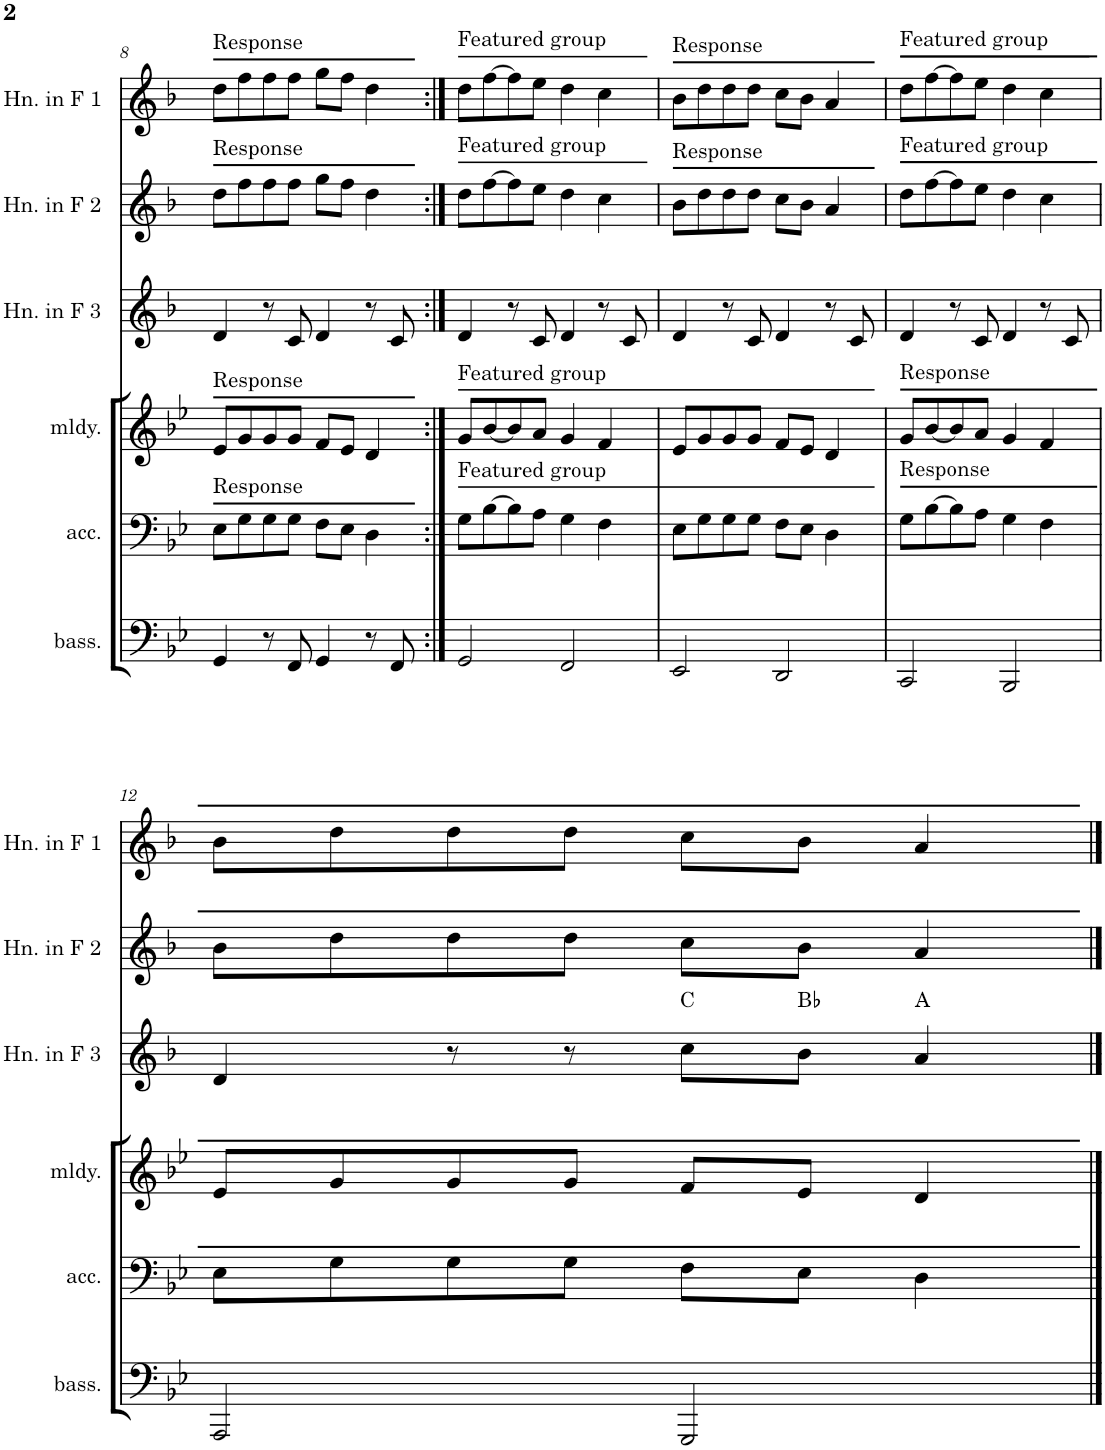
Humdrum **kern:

**kern	**kern	**kern	**kern	**harte	**kern	**kern
*part6	*part5	*part4	*part3	*part3	*part2	*part1
*staff6	*staff5	*staff4	*staff3	*	*staff2	*staff1
*I"Bass (C)	*I"Accompaniment (C)	*I"Melody (C)	*I"Bass (F)	*	*I"Accompaniment (F)	*I"Melody (F)
*I'bass.	*I'acc.	*I'mldy.	*	*	*	*
!!LO:PB:g=z
*clefF4	*clefF4	*clefG2	*clefG2	*	*clefG2	*clefG2
*	*	*Trd1c2	*Trd4c7	*	*Trd4c7	*Trd4c7
*k[b-e-]	*k[b-e-]	*k[b-e-]	*k[b-]	*	*k[b-]	*k[b-]
*M4/4	*M4/4	*M4/4	*M4/4	*	*M4/4	*M4/4
=8	=8	=8	=8	=8	=8	=8
!	!	!	!	!	!	!LO:TX:a:t=Response
!	!	!	!	!	!LO:TX:a:t=Response	!
!	!	!LO:TX:a:t=Response	!	!	!	!
!	!LO:TX:a:t=Response	!	!	!	!	!
4GG/	8E-\L	8e-/L	4d/	.	8dd\L	8dd\L
.	8G\	8g/	.	.	8ff\	8ff\
8r	8G\	8g/	8r	.	8ff\	8ff\
8FF/	8G\J	8g/J	8c/	.	8ff\J	8ff\J
4GG/	8F\L	8f/L	4d/	.	8gg\L	8gg\L
.	8E-\J	8e-/J	.	.	8ff\J	8ff\J
8r	4D\	4d/	8r	.	4dd\	4dd\
8FF/	.	.	8c/	.	.	.
=9:|!	=9:|!	=9:|!	=9:|!	=9:|!	=9:|!	=9:|!
!	!	!	!	!	!	!LO:TX:a:t=Featured group
!	!	!	!	!	!LO:TX:a:t=Featured group	!
!	!	!LO:TX:a:t=Featured group	!	!	!	!
!	!LO:TX:a:t=Featured group	!	!	!	!	!
2GG/	8G\L	8g/L	4d/	.	8dd\L	8dd\L
.	[8B-\	[8b-/	.	.	[8ff\	[8ff\
.	8B-\]	8b-/]	8r	.	8ff\]	8ff\]
.	8A\J	8a/J	8c/	.	8ee\J	8ee\J
2FF/	4G\	4g/	4d/	.	4dd\	4dd\
.	4F\	4f/	8r	.	4cc\	4cc\
.	.	.	8c/	.	.	.
=10	=10	=10	=10	=10	=10	=10
!	!	!	!	!	!	!LO:TX:a:t=Response
!	!	!	!	!	!LO:TX:a:t=Response	!
2EE-/	8E-\L	8e-/L	4d/	.	8b-\L	8b-\L
.	8G\	8g/	.	.	8dd\	8dd\
.	8G\	8g/	8r	.	8dd\	8dd\
.	8G\J	8g/J	8c/	.	8dd\J	8dd\J
2DD/	8F\L	8f/L	4d/	.	8cc\L	8cc\L
.	8E-\J	8e-/J	.	.	8b-\J	8b-\J
.	4D\	4d/	8r	.	4a/	4a/
.	.	.	8c/	.	.	.
=11	=11	=11	=11	=11	=11	=11
!	!	!	!	!	!	!LO:TX:a:t=Featured group
!	!	!	!	!	!LO:TX:a:t=Featured group	!
!	!	!LO:TX:a:t=Response	!	!	!	!
!	!LO:TX:a:t=Response	!	!	!	!	!
2CC/	8G\L	8g/L	4d/	.	8dd\L	8dd\L
.	[8B-\	[8b-/	.	.	[8ff\	[8ff\
.	8B-\]	8b-/]	8r	.	8ff\]	8ff\]
.	8A\J	8a/J	8c/	.	8ee\J	8ee\J
2BBB-/	4G\	4g/	4d/	.	4dd\	4dd\
.	4F\	4f/	8r	.	4cc\	4cc\
.	.	.	8c/	.	.	.
!!LO:LB:g=z
=12	=12	=12	=12	=12	=12	=12
2AAA/	8E-\L	8e-/L	4d/	.	8b-\L	8b-\L
.	8G\	8g/	.	.	8dd\	8dd\
.	8G\	8g/	8r	.	8dd\	8dd\
.	8G\J	8g/J	8r	.	8dd\J	8dd\J
2GGG/	8F\L	8f/L	8cc\L	C:maj	8cc\L	8cc\L
.	8E-\J	8e-/J	8b-\J	Bb:maj	8b-\J	8b-\J
.	4D\	4d/	4a/	A:maj	4a/	4a/
==	==	==	==	==	==	==
*-	*-	*-	*-	*-	*-	*-
